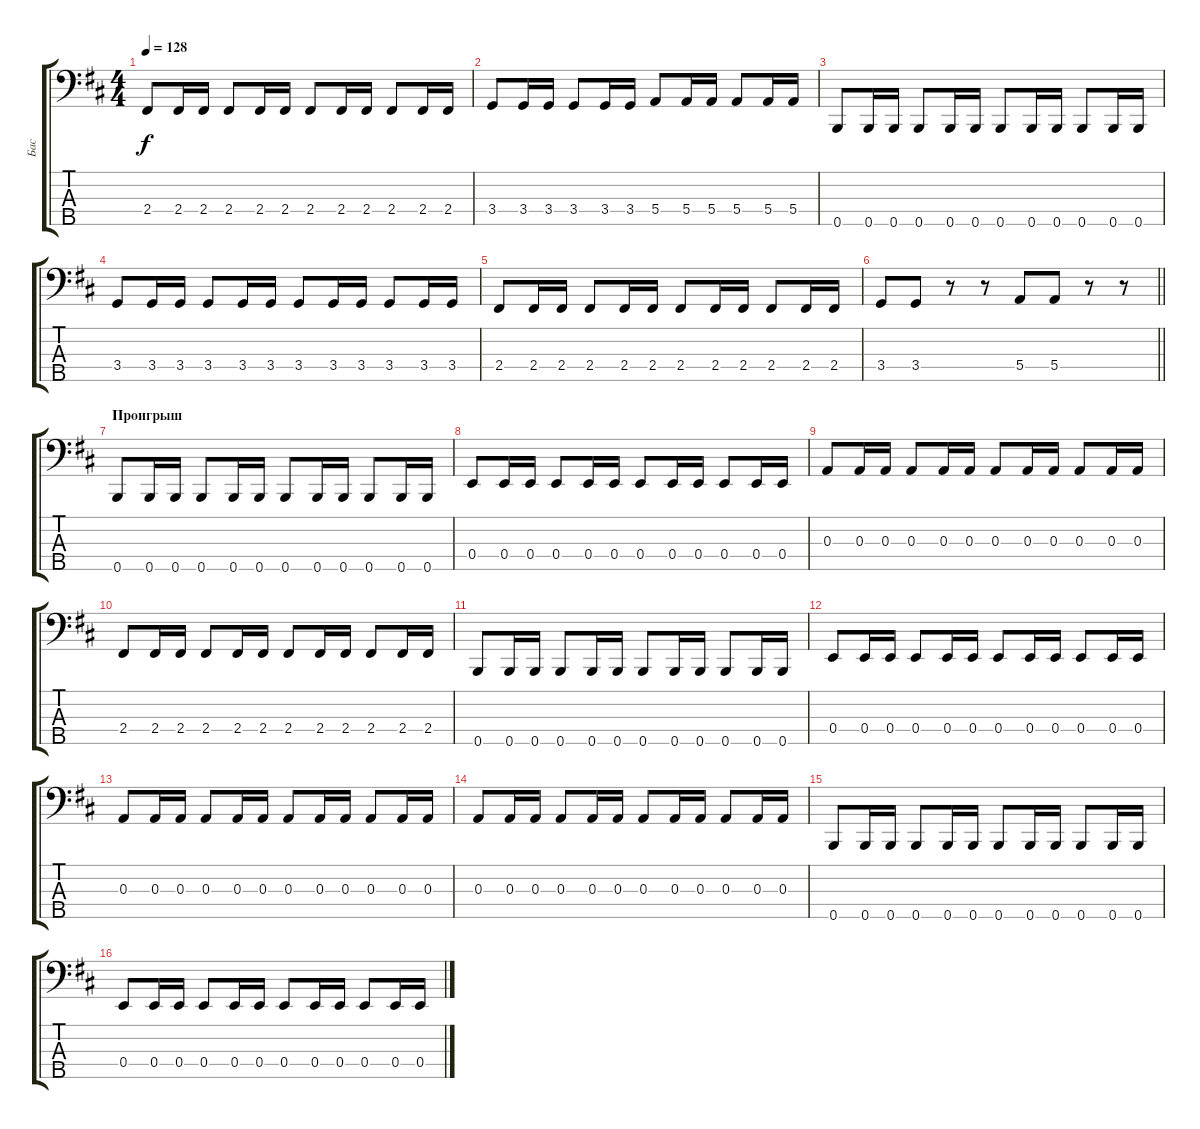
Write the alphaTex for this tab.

\track ("Бас" "Бас") {instrument electricbassfinger}
\staff {score tabs}
\tuning (G2 D2 A1 E1 B0) {hide}
\ts (4 4)
\tempo 128
\clef f4
\ks bminor
2.4.8{dy f} 2.4.16 2.4.16 2.4.8 2.4.16 2.4.16 2.4.8 2.4.16 2.4.16 2.4.8 2.4.16 2.4.16 |
3.4.8 3.4.16 3.4.16 3.4.8 3.4.16 3.4.16 5.4.8 5.4.16 5.4.16 5.4.8 5.4.16 5.4.16 |
0.5.8 0.5.16 0.5.16 0.5.8 0.5.16 0.5.16 0.5.8 0.5.16 0.5.16 0.5.8 0.5.16 0.5.16 |
3.4.8 3.4.16 3.4.16 3.4.8 3.4.16 3.4.16 3.4.8 3.4.16 3.4.16 3.4.8 3.4.16 3.4.16 |
2.4.8 2.4.16 2.4.16 2.4.8 2.4.16 2.4.16 2.4.8 2.4.16 2.4.16 2.4.8 2.4.16 2.4.16 |
\barLineRight lightlight
3.4.8 3.4.8 r.8 r.8 5.4.8 5.4.8 r.8 r.8 |
\section ("" "Проигрыш")
0.5.8 0.5.16 0.5.16 0.5.8 0.5.16 0.5.16 0.5.8 0.5.16 0.5.16 0.5.8 0.5.16 0.5.16 |
0.4.8 0.4.16 0.4.16 0.4.8 0.4.16 0.4.16 0.4.8 0.4.16 0.4.16 0.4.8 0.4.16 0.4.16 |
0.3.8 0.3.16 0.3.16 0.3.8 0.3.16 0.3.16 0.3.8 0.3.16 0.3.16 0.3.8 0.3.16 0.3.16 |
2.4.8 2.4.16 2.4.16 2.4.8 2.4.16 2.4.16 2.4.8 2.4.16 2.4.16 2.4.8 2.4.16 2.4.16 |
0.5.8 0.5.16 0.5.16 0.5.8 0.5.16 0.5.16 0.5.8 0.5.16 0.5.16 0.5.8 0.5.16 0.5.16 |
0.4.8 0.4.16 0.4.16 0.4.8 0.4.16 0.4.16 0.4.8 0.4.16 0.4.16 0.4.8 0.4.16 0.4.16 |
0.3.8 0.3.16 0.3.16 0.3.8 0.3.16 0.3.16 0.3.8 0.3.16 0.3.16 0.3.8 0.3.16 0.3.16 |
0.3.8 0.3.16 0.3.16 0.3.8 0.3.16 0.3.16 0.3.8 0.3.16 0.3.16 0.3.8 0.3.16 0.3.16 |
0.5.8 0.5.16 0.5.16 0.5.8 0.5.16 0.5.16 0.5.8 0.5.16 0.5.16 0.5.8 0.5.16 0.5.16 |
0.4.8 0.4.16 0.4.16 0.4.8 0.4.16 0.4.16 0.4.8 0.4.16 0.4.16 0.4.8 0.4.16 0.4.16
